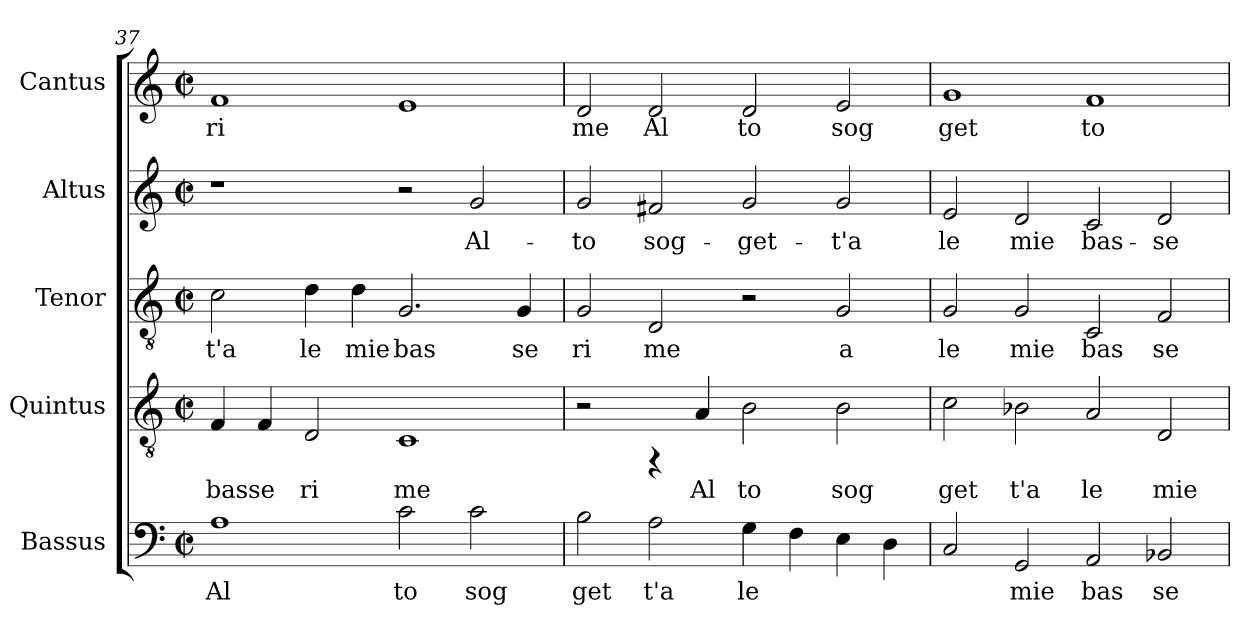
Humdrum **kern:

**kern	**text	**kern	**text	**kern	**text	**kern	**text	**kern	**text
*part5	*part5	*part4	*part4	*part3	*part3	*part2	*part2	*part1	*part1
*staff5	*staff5	*staff4	*staff4	*staff3	*staff3	*staff2	*staff2	*staff1	*staff1
*I"Bassus	*	*I"Quintus	*	*I"Tenor	*	*I"Altus	*	*I"Cantus	*
!!LO:PB:g=z
*clefF4	*	*clefGv2	*	*clefGv2	*	*clefG2	*	*clefG2	*
*k[]	*	*k[]	*	*k[]	*	*k[]	*	*k[]	*
*C:	*	*C:	*	*C:	*	*C:	*	*C:	*
*M2/2	*	*M2/2	*	*M2/2	*	*M2/2	*	*M2/2	*
*met(c|)	*	*met(c|)	*	*met(c|)	*	*met(c|)	*	*met(c|)	*
=37	=37	=37	=37	=37	=37	=37	=37	=37	=37
!	!LO:LY:b:cj	!	!LO:LY:b:cj	!	!LO:LY:b:cj	!	!	!	!LO:LY:b:cj
1A	Al	4F/	basse	2c\	-t'a	1r	.	1f	ri
!	!	!	!LO:LY:b:cj	!	!	!	!	!	!
.	.	4F/	.	.	.	.	.	.	.
!	!	!	!LO:LY:b:cj	!	!LO:LY:b:cj	!	!	!	!
.	.	2D/	ri	4d\	le	.	.	.	.
!	!	!	!	!	!LO:LY:b:cj	!	!	!	!
.	.	.	.	4d\	mie	.	.	.	.
!	!LO:LY:b:cj	!	!LO:LY:b:cj	!	!LO:LY:b:cj	!	!	!	!LO:LY:b:cj
2c\	to	1C	me	2.G/	bas	2r	.	1e	.
!	!LO:LY:b:cj	!	!	!	!	!	!LO:LY:b	!	!
2c\	sog	.	.	.	.	2g/	Al-	.	.
!	!	!	!	!	!LO:LY:b:cj	!	!	!	!
.	.	.	.	4G/	se	.	.	.	.
=38	=38	=38	=38	=38	=38	=38	=38	=38	=38
!	!LO:LY:b:cj	!	!	!	!LO:LY:b:cj	!	!LO:LY:b	!	!LO:LY:b:cj
2B\	get	2r	.	2G/	ri	2g/	-to	2d/	me
!	!LO:LY:b:cj	!	!	!	!LO:LY:b:cj	!	!LO:LY:b	!	!LO:LY:b:cj
2A\	t'a	4rFF	.	2D/	me	2f#X/	sog-	2d/	Al
!	!	!	!LO:LY:b:cj	!	!	!	!	!	!
.	.	4A/	Al	.	.	.	.	.	.
!	!LO:LY:b:cj	!	!LO:LY:b:cj	!	!	!	!LO:LY:b	!	!LO:LY:b:cj
4G\	le	2B\	to	2r	.	2g/	-get-	2d/	to
!	!LO:LY:b:cj	!	!	!	!	!	!	!	!
4F\	.	.	.	.	.	.	.	.	.
!	!LO:LY:b:cj	!	!LO:LY:b:cj	!	!LO:LY:b:cj	!	!LO:LY:b	!	!LO:LY:b:cj
4E\	.	2B\	sog	2G/	a	2g/	-t'a	2e/	sog
!	!LO:LY:b:cj	!	!	!	!	!	!	!	!
4D\	.	.	.	.	.	.	.	.	.
=39	=39	=39	=39	=39	=39	=39	=39	=39	=39
!	!LO:LY:b:cj	!	!LO:LY:b:cj	!	!LO:LY:b:cj	!	!LO:LY:b	!	!LO:LY:b:cj
2C/	.	2c\	get	2G/	le	2e/	le	1g	get
!	!LO:LY:b:cj	!	!LO:LY:b:cj	!	!LO:LY:b:cj	!	!LO:LY:b	!	!
2GG/	mie	2B-X\	t'a	2G/	mie	2d/	mie	.	.
!	!LO:LY:b:cj	!	!LO:LY:b:cj	!	!LO:LY:b:cj	!	!LO:LY:b	!	!LO:LY:b:cj
2AA/	bas	2A/	le	2C/	bas	2c/	bas-	1f	to
!	!LO:LY:b:cj	!	!LO:LY:b:cj	!	!LO:LY:b:cj	!	!LO:LY:b	!	!
2BB-X/	se	2D/	mie	2F/	se	2d/	-se	.	.
=	=	=	=	=	=	=	=	=	=
*-	*-	*-	*-	*-	*-	*-	*-	*-	*-
